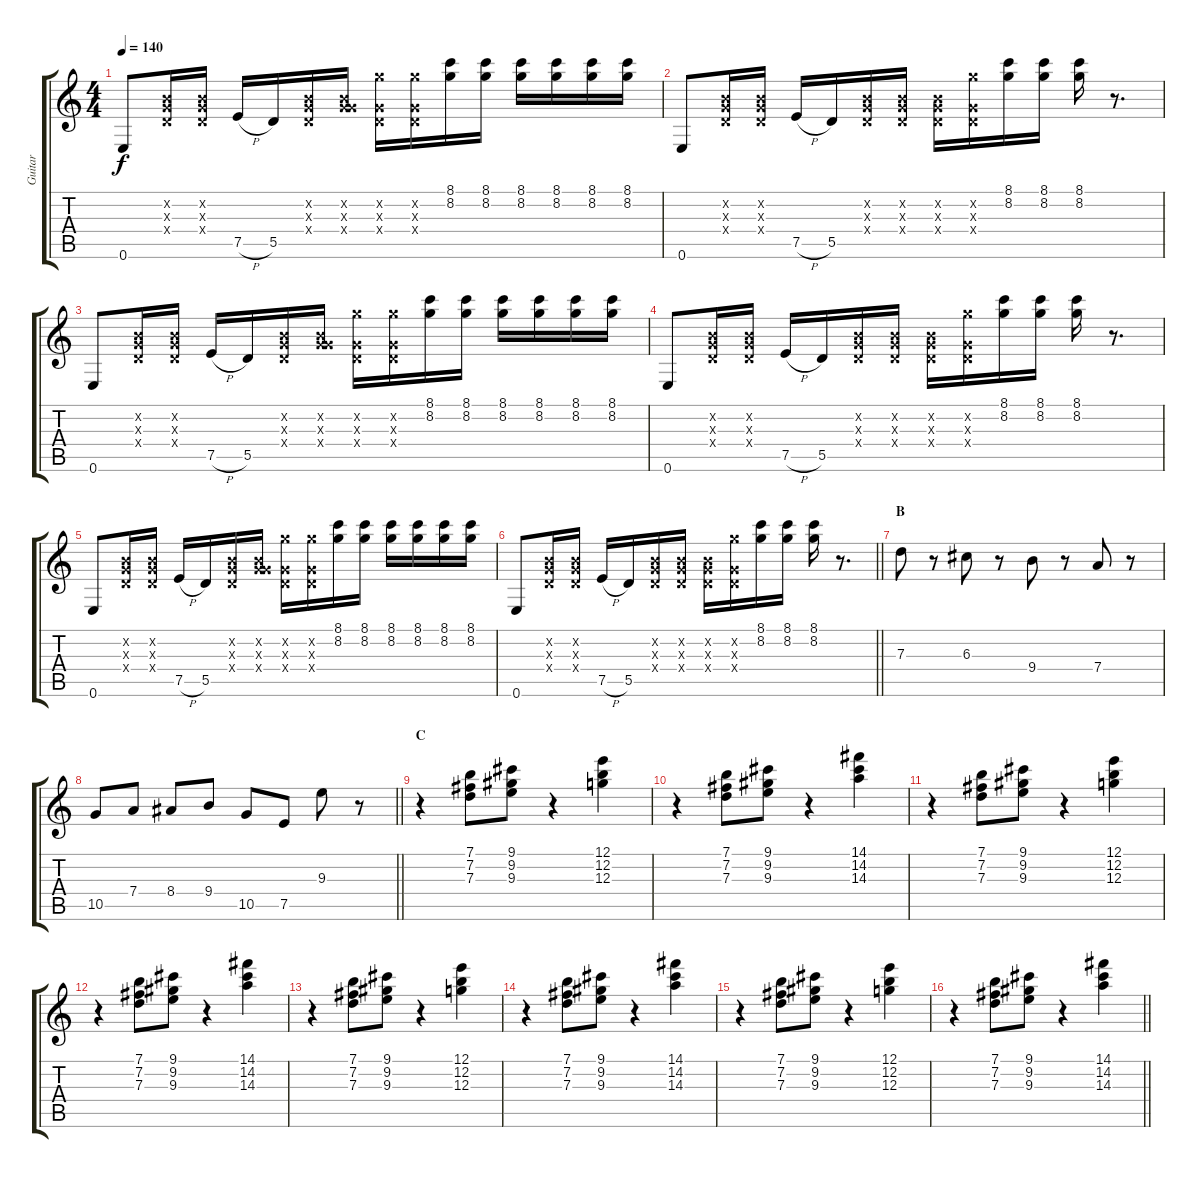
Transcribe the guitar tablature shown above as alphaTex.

\track ("Guitar" "Guitar") {instrument electricguitarclean}
\staff {score tabs}
\tuning (E4 B3 G3 D3 A2 E2) {hide}
\ts (4 4)
\tempo 140
\clef g2
\ks c
0.6.8{dy f} (0.2{x} 0.3{x} 0.4{x}).16 (0.2{x} 0.3{x} 0.4{x}).16 7.5{h}.16 5.5.16 (0.2{x} 0.3{x} 0.4{x}).16 (0.2{x} 0.3{x} 5.4{x}).16 (8.2{x} 0.3{x} 0.4{x}).16 (8.2{x} 0.3{x} 0.4{x}).16 (8.1 8.2).16 (8.1 8.2).16 (8.1 8.2).16 (8.1 8.2).16 (8.1 8.2).16 (8.1 8.2).16 |
0.6.8 (0.2{x} 0.3{x} 0.4{x}).16 (0.2{x} 0.3{x} 0.4{x}).16 7.5{h}.16 5.5.16 (0.2{x} 0.3{x} 0.4{x}).16 (0.2{x} 0.3{x} 0.4{x}).16 (0.2{x} 0.3{x} 0.4{x}).16 (8.2{x} 0.3{x} 0.4{x}).16 (8.1 8.2).16 (8.1 8.2).16 (8.1 8.2).16 r.8{d} |
0.6.8 (0.2{x} 0.3{x} 0.4{x}).16 (0.2{x} 0.3{x} 0.4{x}).16 7.5{h}.16 5.5.16 (0.2{x} 0.3{x} 0.4{x}).16 (0.2{x} 0.3{x} 5.4{x}).16 (8.2{x} 0.3{x} 0.4{x}).16 (8.2{x} 0.3{x} 0.4{x}).16 (8.1 8.2).16 (8.1 8.2).16 (8.1 8.2).16 (8.1 8.2).16 (8.1 8.2).16 (8.1 8.2).16 |
0.6.8 (0.2{x} 0.3{x} 0.4{x}).16 (0.2{x} 0.3{x} 0.4{x}).16 7.5{h}.16 5.5.16 (0.2{x} 0.3{x} 0.4{x}).16 (0.2{x} 0.3{x} 0.4{x}).16 (0.2{x} 0.3{x} 0.4{x}).16 (8.2{x} 0.3{x} 0.4{x}).16 (8.1 8.2).16 (8.1 8.2).16 (8.1 8.2).16 r.8{d} |
0.6.8 (0.2{x} 0.3{x} 0.4{x}).16 (0.2{x} 0.3{x} 0.4{x}).16 7.5{h}.16 5.5.16 (0.2{x} 0.3{x} 0.4{x}).16 (0.2{x} 0.3{x} 5.4{x}).16 (8.2{x} 0.3{x} 0.4{x}).16 (8.2{x} 0.3{x} 0.4{x}).16 (8.1 8.2).16 (8.1 8.2).16 (8.1 8.2).16 (8.1 8.2).16 (8.1 8.2).16 (8.1 8.2).16 |
\barLineRight lightlight
0.6.8 (0.2{x} 0.3{x} 0.4{x}).16 (0.2{x} 0.3{x} 0.4{x}).16 7.5{h}.16 5.5.16 (0.2{x} 0.3{x} 0.4{x}).16 (0.2{x} 0.3{x} 0.4{x}).16 (0.2{x} 0.3{x} 0.4{x}).16 (8.2{x} 0.3{x} 0.4{x}).16 (8.1 8.2).16 (8.1 8.2).16 (8.1 8.2).16 r.8{d} |
\section ("" "B")
7.3.8 r.8 6.3.8 r.8 9.4.8 r.8 7.4.8 r.8 |
\barLineRight lightlight
10.5.8 7.4.8 8.4.8 9.4.8 10.5.8 7.5.8 9.3.8 r.8 |
\section ("" "C")
r.4 (7.1 7.2 7.3).8 (9.1 9.2 9.3).8 r.4 (12.1 12.2 12.3).4 |
r.4 (7.1 7.2 7.3).8 (9.1 9.2 9.3).8 r.4 (14.1 14.2 14.3).4 |
r.4 (7.1 7.2 7.3).8 (9.1 9.2 9.3).8 r.4 (12.1 12.2 12.3).4 |
r.4 (7.1 7.2 7.3).8 (9.1 9.2 9.3).8 r.4 (14.1 14.2 14.3).4 |
r.4 (7.1 7.2 7.3).8 (9.1 9.2 9.3).8 r.4 (12.1 12.2 12.3).4 |
r.4 (7.1 7.2 7.3).8 (9.1 9.2 9.3).8 r.4 (14.1 14.2 14.3).4 |
r.4 (7.1 7.2 7.3).8 (9.1 9.2 9.3).8 r.4 (12.1 12.2 12.3).4 |
\barLineRight lightlight
r.4 (7.1 7.2 7.3).8 (9.1 9.2 9.3).8 r.4 (14.1 14.2 14.3).4
